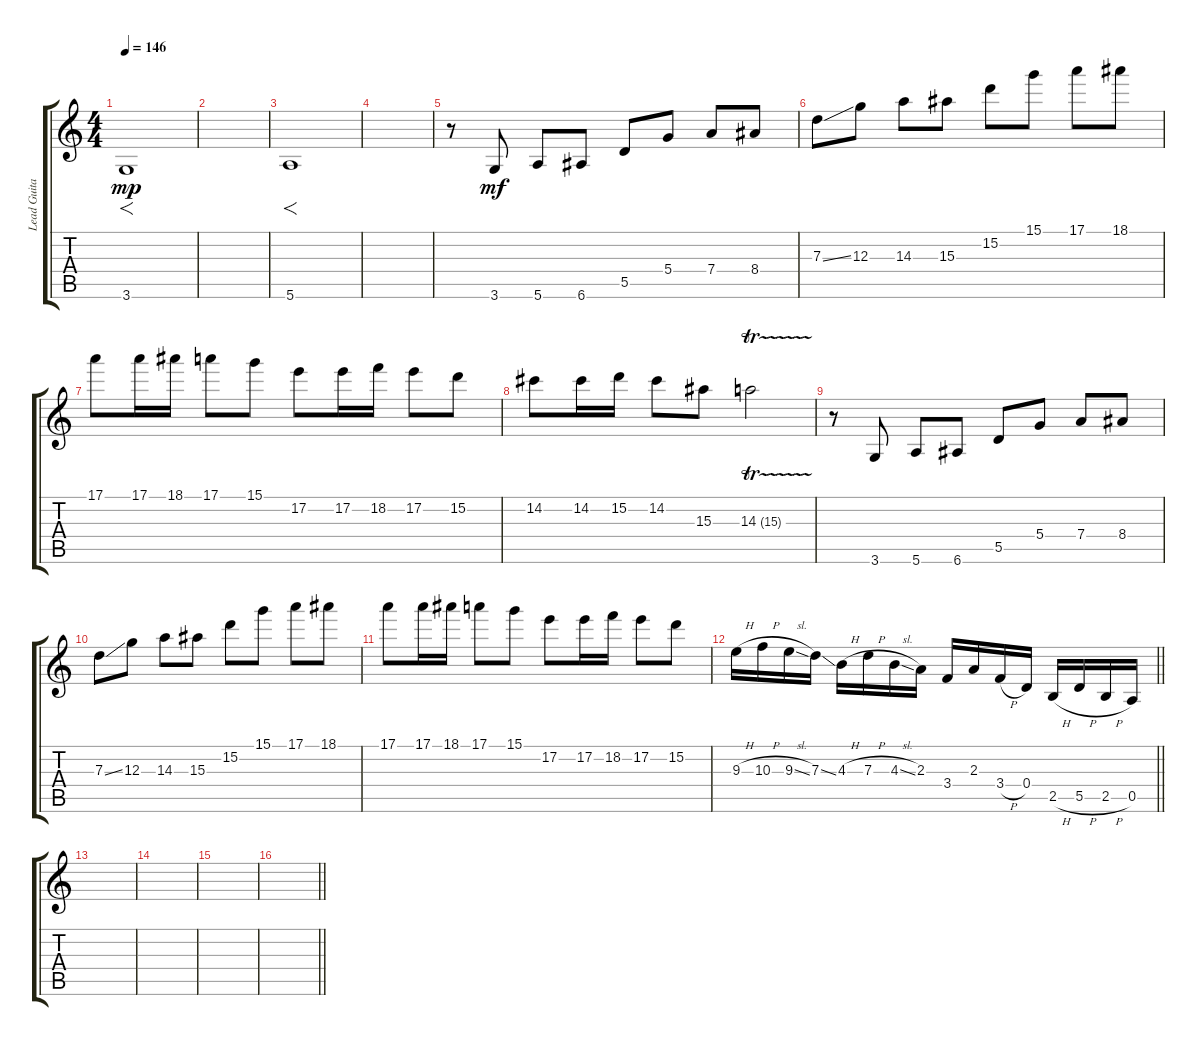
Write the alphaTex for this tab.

\track ("Lead Guitar" "Lead Guita") {instrument overdrivenguitar}
\staff {score tabs}
\tuning (E4 B3 G3 D3 A2 E2) {hide}
\ts (4 4)
\tempo 146
\clef g2
\ks c
3.6.1{f dy mp} |
|
5.6.1{f} |
|
r.8{balance 11} 3.6.8{dy mf} 5.6.8 6.6.8 5.5.8 5.4.8 7.4.8 8.4.8 |
7.3{ss}.8 12.3.8 14.3.8 15.3.8 15.2.8 15.1.8 17.1.8 18.1.8 |
17.1.8 17.1.16 18.1.16 17.1.8 15.1.8 17.2.8 17.2.16 18.2.16 17.2.8 15.2.8 |
14.2.8 14.2.16 15.2.16 14.2.8 15.3.8 14.3{tr (15 16)}.2 |
r.8 3.6.8 5.6.8 6.6.8 5.5.8 5.4.8 7.4.8 8.4.8 |
7.3{ss}.8 12.3.8 14.3.8 15.3.8 15.2.8 15.1.8 17.1.8 18.1.8 |
17.1.8 17.1.16 18.1.16 17.1.8 15.1.8 17.2.8 17.2.16 18.2.16 17.2.8 15.2.8 |
\barLineRight lightlight
9.3{h}.16 10.3{h}.16 9.3{sl}.16 7.3{ss}.16 4.3{h}.16 7.3{h}.16 4.3{sl}.16 2.3.16 3.4.16 2.3.16 3.4{h}.16 0.4.16 2.5{h}.16 5.5{h}.16 2.5{h}.16 0.5.16 |
|
|
|
\barLineRight lightlight
